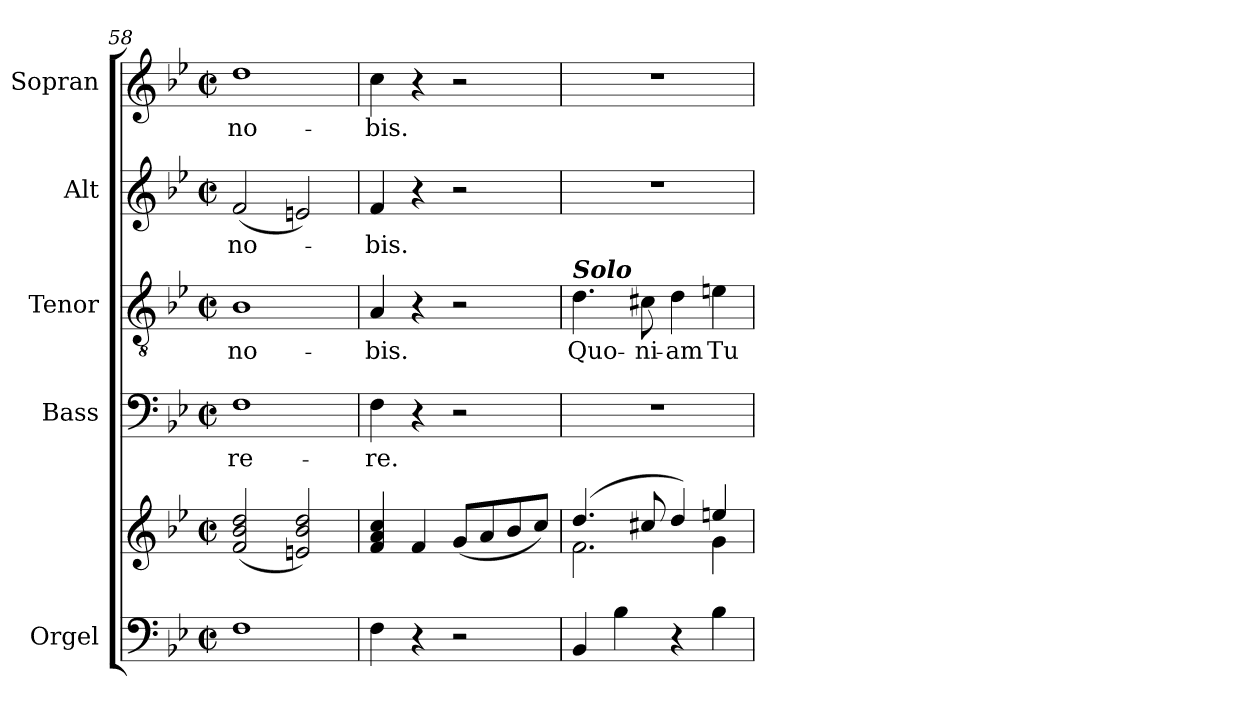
**kern	**kern	**kern	**text	**kern	**text	**kern	**text	**kern	**text
*part5	*part5	*part4	*part4	*part3	*part3	*part2	*part2	*part1	*part1
*staff6	*staff5	*staff4	*staff4	*staff3	*staff3	*staff2	*staff2	*staff1	*staff1
*I"Orgel	*	*I"Bass	*	*I"Tenor	*	*I"Alt	*	*I"Sopran	*
*I'Org.	*	*I'B.	*	*I'T.	*	*I'A.	*	*I'S.	*
*clefF4	*clefG2	*clefF4	*	*clefGv2	*	*clefG2	*	*clefG2	*
*k[b-e-]	*k[b-e-]	*k[b-e-]	*	*k[b-e-]	*	*k[b-e-]	*	*k[b-e-]	*
*B-:	*B-:	*B-:	*	*B-:	*	*B-:	*	*B-:	*
*M2/2	*M2/2	*M2/2	*	*M2/2	*	*M2/2	*	*M2/2	*
*met(c|)	*met(c|)	*met(c|)	*	*met(c|)	*	*met(c|)	*	*met(c|)	*
=58	=58	=58	=58	=58	=58	=58	=58	=58	=58
!	!	!	!LO:LY:b	!	!LO:LY:b	!	!LO:LY:b	!	!LO:LY:b
1F	(<2f/ 2b-/ 2dd/	1F	-re-	1B-	no-	(<2f/	no-	1dd	no-
.	2en/ 2b-/ 2dd/)	.	.	.	.	2en/)	.	.	.
=59	=59	=59	=59	=59	=59	=59	=59	=59	=59
!	!	!	!LO:LY:b	!	!LO:LY:b	!	!LO:LY:b	!	!LO:LY:b
4F\	4f/ 4a/ 4cc/	4F\	-re.	4A/	-bis.	4f/	-bis.	4cc\	-bis.
4r	4f/	4r	.	4r	.	4r	.	4r	.
2r	(<8g/L	2r	.	2r	.	2r	.	2r	.
.	8a/	.	.	.	.	.	.	.	.
.	8b-/	.	.	.	.	.	.	.	.
.	8cc/J)	.	.	.	.	.	.	.	.
!!LO:PB:g=z
=60	=60	=60	=60	=60	=60	=60	=60	=60	=60
*	*^	*	*	*	*	*	*	*	*
!	!	!	!	!	!LO:TX:a:Bi:t=Solo	!	!	!	!	!
!	!	!	!	!	!	!LO:LY:b	!	!	!	!
4BB-/	(4.dd/	2.f\	1r	.	4.d\	Quo-	1r	.	1r	.
4B-\	.	.	.	.	.	.	.	.	.	.
!	!	!	!	!	!	!LO:LY:b	!	!	!	!
.	8cc#X/	.	.	.	8c#X\	-ni-	.	.	.	.
!	!	!	!	!	!	!LO:LY:b	!	!	!	!
4r	4dd/)	.	.	.	4d\	-am	.	.	.	.
!	!	!	!	!	!	!LO:LY:b	!	!	!	!
4B-\	4een/	4g\	.	.	4en\	Tu	.	.	.	.
*	*v	*v	*	*	*	*	*	*	*	*
=	=	=	=	=	=	=	=	=	=
*-	*-	*-	*-	*-	*-	*-	*-	*-	*-
